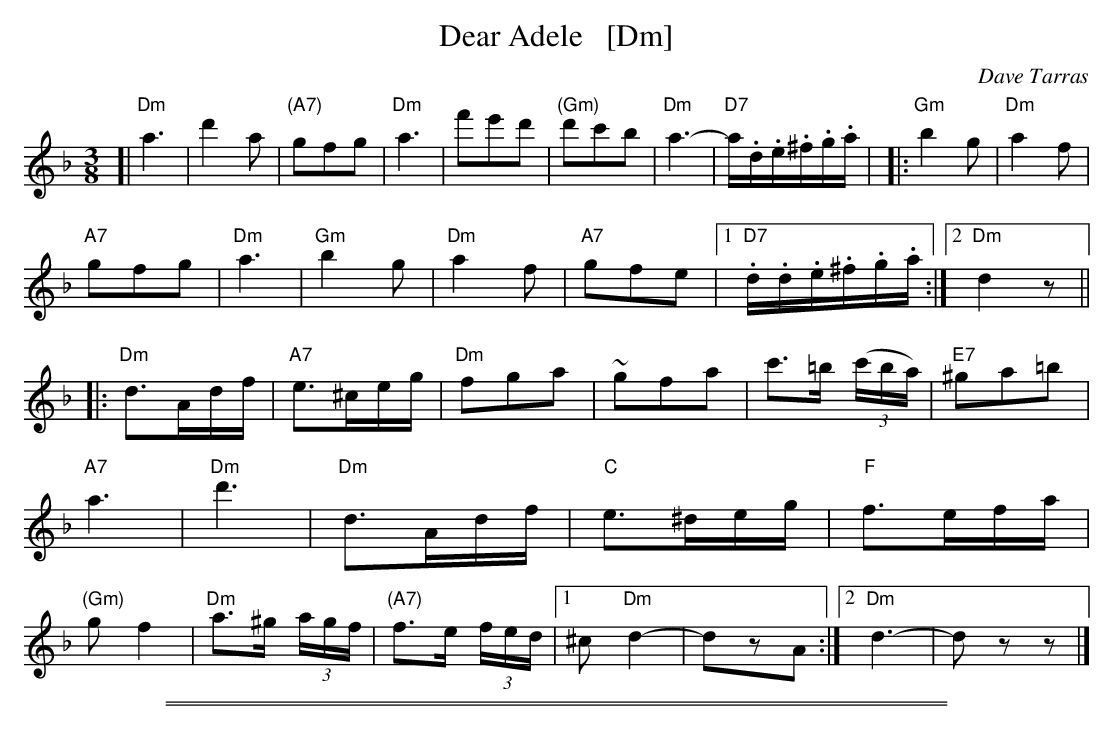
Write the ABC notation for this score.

X:1
T: Dear Adele   [Dm]
O: Dave Tarras
M: 3/8
L: 1/16
K: Dm
[|\
"Dm"a6 | d'4a2 | "(A7)"g2f2g2 | "Dm"a6 |\
f'2e'2d'2 | "(Gm)"d'2c'2b2 | "Dm"a6- | "D7"a.d.e.^f.g.a |
|:\
"Gm"b4g2 | "Dm"a4f2 | "A7"!g2f2g2 | "Dm"a6 |\
"Gm"b4g2 | "Dm"a4f2 | "A7"g2f2e2 |[1 "D7".d.d.e.^f.g.a :|[2 "Dm"d4 z2 ||
|:\
"Dm"d3Adf | "A7"e3^ceg | "Dm"f2g2a2 | ~g2f2a2 |\
c'3=b (3(c'ba) | "E7"^g2a2=b2 | "A7"a6 | "Dm"d'6 |
"Dm"d3Adf | "C"e3^deg | "F"f3efa | "(Gm)"g2f4 |\
"Dm"a3^g (3agf | "(A7)"f3e (3fed |[1 ^c2 "Dm"d4- | d2z2A2  :|[2 "Dm"d6- | d2z2z2 |]
